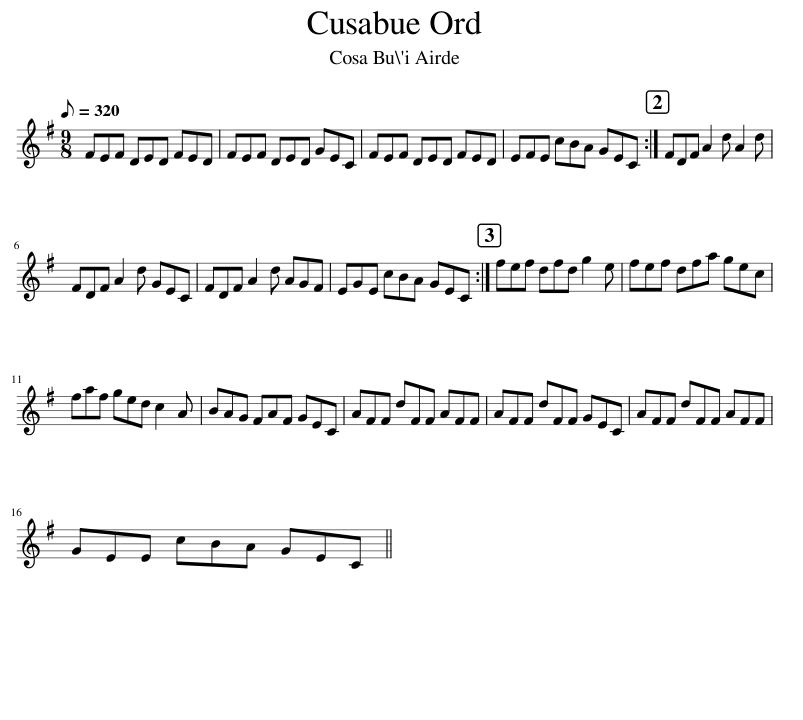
X:1
L:1/8
Q:1/8=320
M:9/8
I:linebreak $
K:G
V:1 treble
V:1
 FEF DED FED | FEF DED GEC | FEF DED FED | EFE cBA GEC :| FDF A2 d A2 d |$ %5
 FDF A2 d GEC | FDF A2 d AGF | EGE cBA GEC :| fef dfd g2 e | fef dfa gec |$ %10
 faf ged c2 A | BAG FAF GEC | AFF dFF AFF | AFF dFF GEC | AFF dFF AFF |$ %15
 GEE cBA GEC || %16
